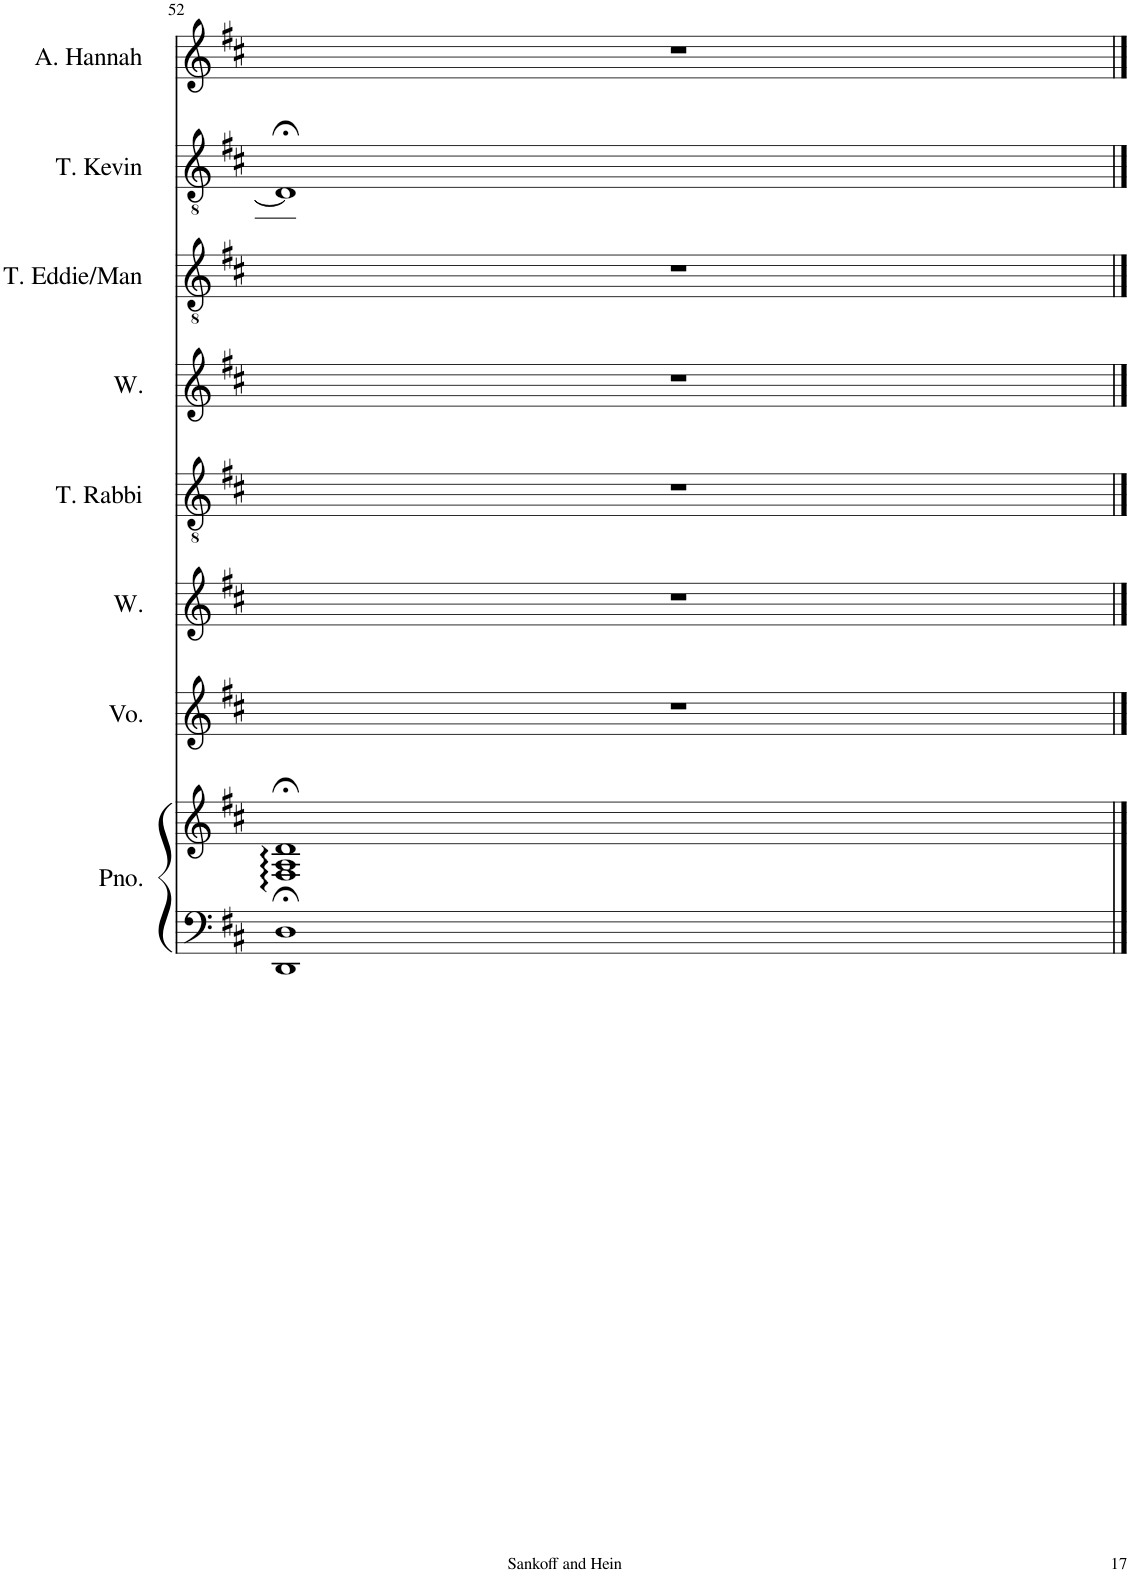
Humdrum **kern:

**kern	**kern	**kern	**kern	**kern	**kern	**kern	**kern	**kern
*part8	*part8	*part7	*part6	*part5	*part4	*part3	*part2	*part1
*staff9	*staff8	*staff7	*staff6	*staff5	*staff4	*staff3	*staff2	*staff1
*I"Piano	*	*I"Voice	*I"Women	*I"Tenor	*I"Women	*I"Tenor	*I"Tenor	*I"Alto
*I'Pno.	*	*I'Vo.	*I'W.	*	*I'W.	*	*	*
!!LO:PB:g=z
*clefF4	*clefG2	*clefG2	*clefG2	*clefGv2	*clefG2	*clefGv2	*clefGv2	*clefG2
*k[f#c#]	*k[f#c#]	*k[f#c#]	*k[f#c#]	*k[f#c#]	*k[f#c#]	*k[f#c#]	*k[f#c#]	*k[f#c#]
*M4/4	*M4/4	*M4/4	*M4/4	*M4/4	*M4/4	*M4/4	*M4/4	*M4/4
=52	=52	=52	=52	=52	=52	=52	=52	=52
1DD;< 1D;<	1F#;< 1A;< 1d;<	1r	1r	1r	1r	1r	1D;<]	1r
==	==	==	==	==	==	==	==	==
*-	*-	*-	*-	*-	*-	*-	*-	*-
